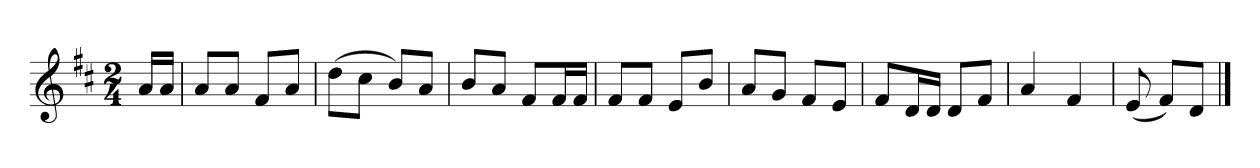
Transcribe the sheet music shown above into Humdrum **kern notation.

**kern
*part1
*staff1
*k[f#c#]
*M2/4
*MM120
=
16aLL
16aJJ
=1
8aL
8aJ
8f#L
8aJ
=2
(8ddL
8cc#J
8bL)
8aJ
=3
8bL
8aJ
8f#L
16f#L
16f#JJ
=4
8f#L
8f#J
8eL
8bJ
=5
8aL
8gJ
8f#L
8eJ
=6
8f#L
16dL
16dJJ
8dL
8f#J
=7
4a
4f#
=8
(8e
8f#L)
8dJ
==
*-
